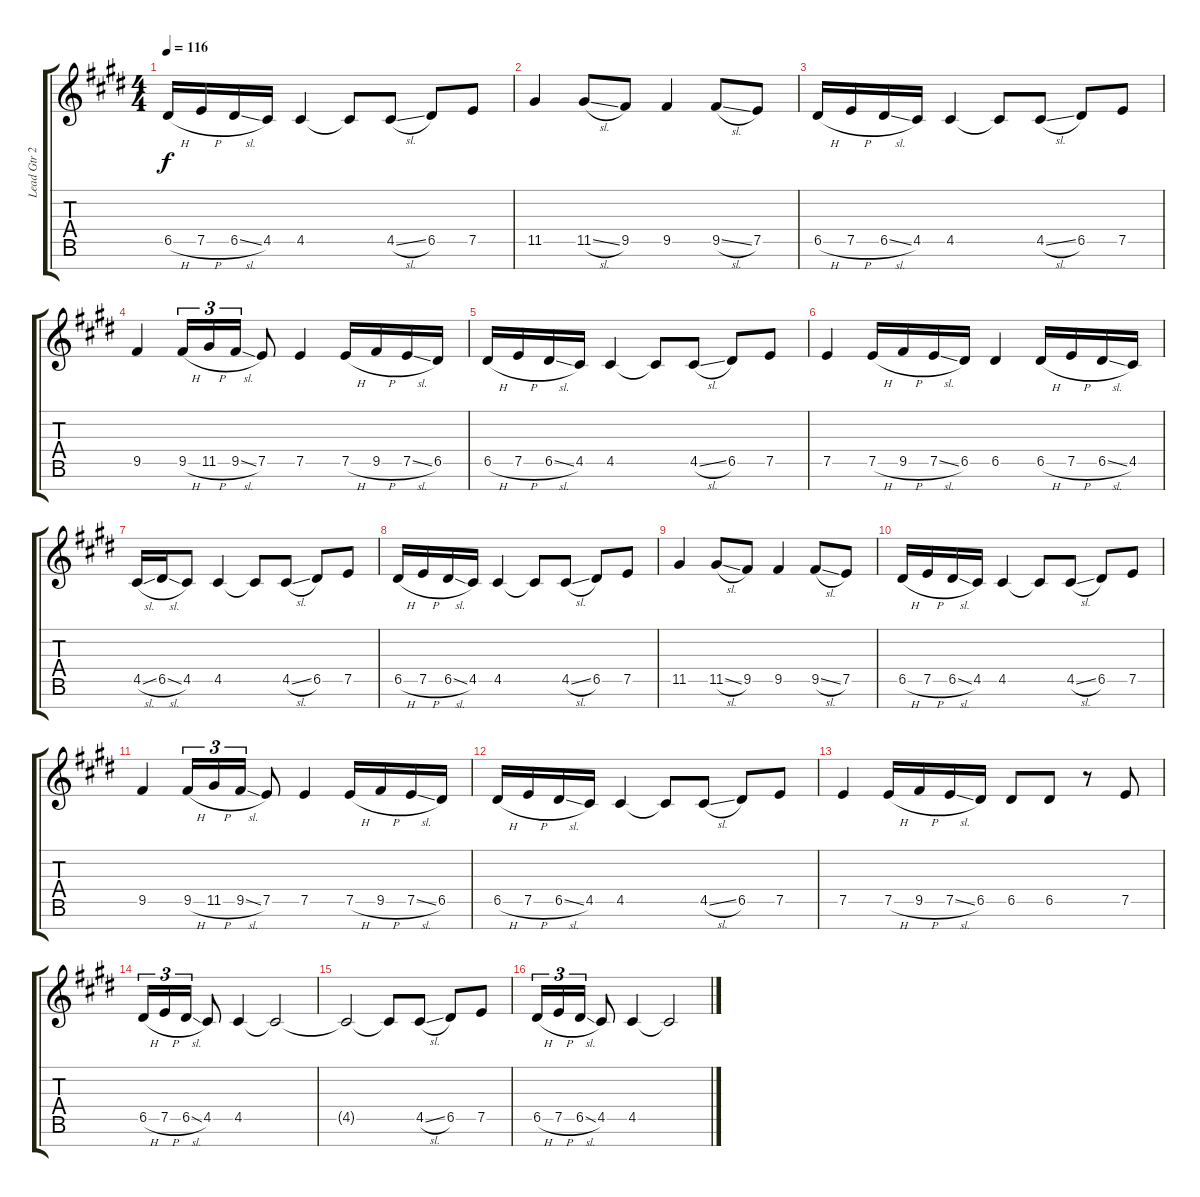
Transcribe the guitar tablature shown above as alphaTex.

\track ("Lead Gtr 2" "Lead Gtr 2") {instrument distortionguitar}
\staff {score tabs}
\tuning (E4 B3 G3 D3 A2 E2 B1) {hide}
\ts (4 4)
\tempo 116
\clef g2
\ks c#minor
6.5{h}.16{dy f} 7.5{h}.16 6.5{sl}.16 4.5.16 4.5.4 4.5{t}.8 4.5{sl}.8 6.5.8 7.5.8 |
11.5.4 11.5{sl}.8 9.5.8 9.5.4 9.5{sl}.8 7.5.8 |
6.5{h}.16 7.5{h}.16 6.5{sl}.16 4.5.16 4.5.4 4.5{t}.8 4.5{sl}.8 6.5.8 7.5.8 |
9.5.4 9.5{h}.16{tu (3 2)} 11.5{h}.16{tu (3 2)} 9.5{sl}.16{tu (3 2)} 7.5.8 7.5.4 7.5{h}.16 9.5{h}.16 7.5{sl}.16 6.5.16 |
6.5{h}.16 7.5{h}.16 6.5{sl}.16 4.5.16 4.5.4 4.5{t}.8 4.5{sl}.8 6.5.8 7.5.8 |
7.5.4 7.5{h}.16 9.5{h}.16 7.5{sl}.16 6.5.16 6.5.4 6.5{h}.16 7.5{h}.16 6.5{sl}.16 4.5.16 |
4.5{sl}.16 6.5{sl}.16 4.5.8 4.5.4 4.5{t}.8 4.5{sl}.8 6.5.8 7.5.8 |
6.5{h}.16 7.5{h}.16 6.5{sl}.16 4.5.16 4.5.4 4.5{t}.8 4.5{sl}.8 6.5.8 7.5.8 |
11.5.4 11.5{sl}.8 9.5.8 9.5.4 9.5{sl}.8 7.5.8 |
6.5{h}.16 7.5{h}.16 6.5{sl}.16 4.5.16 4.5.4 4.5{t}.8 4.5{sl}.8 6.5.8 7.5.8 |
9.5.4 9.5{h}.16{tu (3 2)} 11.5{h}.16{tu (3 2)} 9.5{sl}.16{tu (3 2)} 7.5.8 7.5.4 7.5{h}.16 9.5{h}.16 7.5{sl}.16 6.5.16 |
6.5{h}.16 7.5{h}.16 6.5{sl}.16 4.5.16 4.5.4 4.5{t}.8 4.5{sl}.8 6.5.8 7.5.8 |
7.5.4 7.5{h}.16 9.5{h}.16 7.5{sl}.16 6.5.16 6.5.8 6.5.8 r.8 7.5.8 |
6.5{h}.16{tu (3 2)} 7.5{h}.16{tu (3 2)} 6.5{sl}.16{tu (3 2)} 4.5.8 4.5.4 4.5{t}.2 |
4.5{t}.2 4.5{t}.8 4.5{sl}.8 6.5.8 7.5.8 |
6.5{h}.16{tu (3 2)} 7.5{h}.16{tu (3 2)} 6.5{sl}.16{tu (3 2)} 4.5.8 4.5.4 4.5{t}.2
